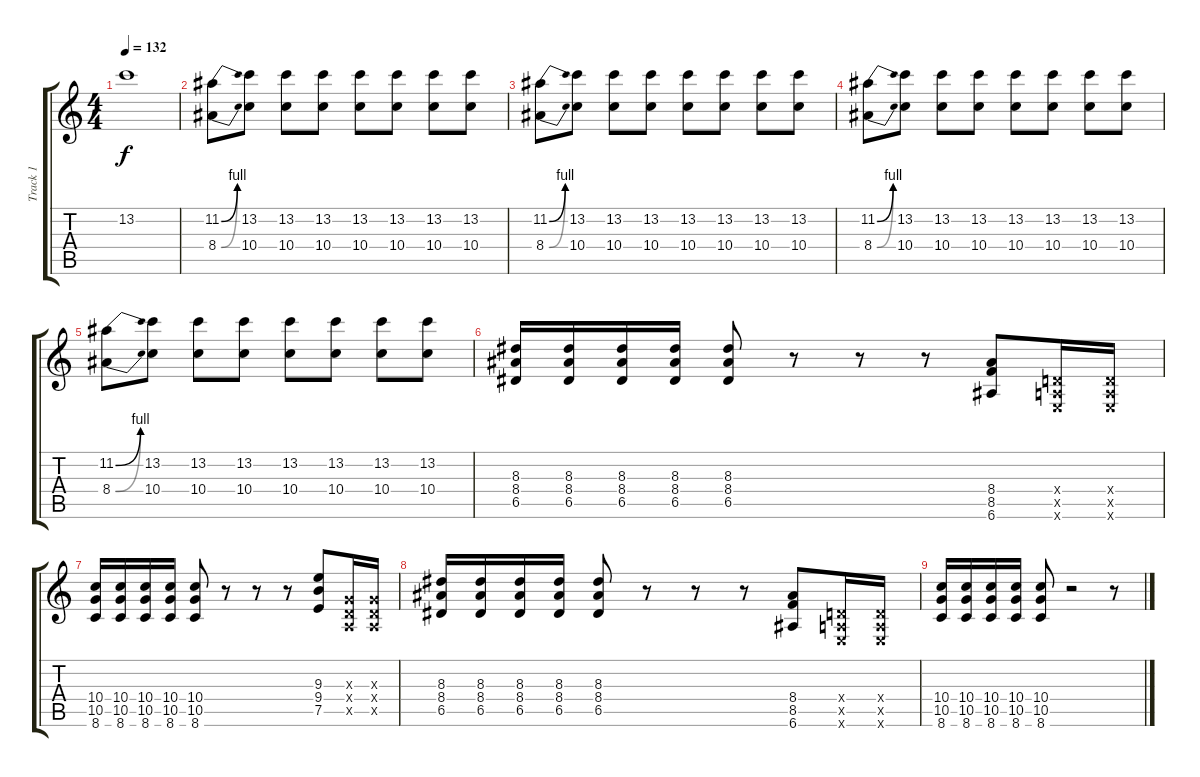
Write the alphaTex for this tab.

\track ("Track 1" "Track 1") {instrument overdrivenguitar}
\staff {score tabs}
\tuning (E4 B3 G3 D3 A2 E2) {hide}
\ts (4 4)
\tempo 132
\clef g2
\ks c
13.2.1{dy f} |
(11.2{be (bend 0 0 60 4)} 8.4{be (bend 0 0 60 4)}).8 (13.2 10.4).8 (13.2 10.4).8 (13.2 10.4).8 (13.2 10.4).8 (13.2 10.4).8 (13.2 10.4).8 (13.2 10.4).8 |
(11.2{be (bend 0 0 60 4)} 8.4{be (bend 0 0 60 4)}).8 (13.2 10.4).8 (13.2 10.4).8 (13.2 10.4).8 (13.2 10.4).8 (13.2 10.4).8 (13.2 10.4).8 (13.2 10.4).8 |
(11.2{be (bend 0 0 60 4)} 8.4{be (bend 0 0 60 4)}).8 (13.2 10.4).8 (13.2 10.4).8 (13.2 10.4).8 (13.2 10.4).8 (13.2 10.4).8 (13.2 10.4).8 (13.2 10.4).8 |
(11.2{be (bend 0 0 60 4)} 8.4{be (bend 0 0 60 4)}).8 (13.2 10.4).8 (13.2 10.4).8 (13.2 10.4).8 (13.2 10.4).8 (13.2 10.4).8 (13.2 10.4).8 (13.2 10.4).8 |
(8.3 8.4 6.5).16 (8.3 8.4 6.5).16 (8.3 8.4 6.5).16 (8.3 8.4 6.5).16 (8.3 8.4 6.5).8 r.8 r.8 r.8 (8.4 8.5 6.6).8 (0.4{x} 0.5{x} 0.6{x}).16 (0.4{x} 0.5{x} 0.6{x}).16 |
(10.4 10.5 8.6).16 (10.4 10.5 8.6).16 (10.4 10.5 8.6).16 (10.4 10.5 8.6).16 (10.4 10.5 8.6).8 r.8 r.8 r.8 (9.3 9.4 7.5).8 (0.3{x} 0.4{x} 0.5{x}).16 (0.3{x} 0.4{x} 0.5{x}).16 |
(8.3 8.4 6.5).16 (8.3 8.4 6.5).16 (8.3 8.4 6.5).16 (8.3 8.4 6.5).16 (8.3 8.4 6.5).8 r.8 r.8 r.8 (8.4 8.5 6.6).8 (0.4{x} 0.5{x} 0.6{x}).16 (0.4{x} 0.5{x} 0.6{x}).16 |
(10.4 10.5 8.6).16 (10.4 10.5 8.6).16 (10.4 10.5 8.6).16 (10.4 10.5 8.6).16 (10.4 10.5 8.6).8 r.2 r.8
